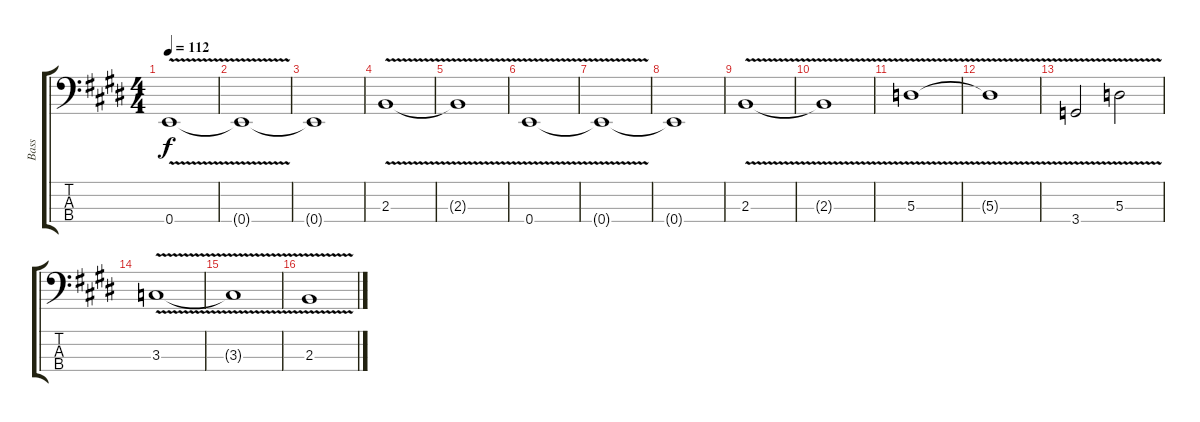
\track ("Bass" "Bass") {instrument fretlessbass}
\staff {score tabs}
\tuning (G2 D2 A1 E1) {hide}
\ts (4 4)
\tempo 112
\clef f4
\ks e
0.4{v}.1{dy f} |
0.4{t}.1 |
0.4{t}.1 |
2.3{v}.1 |
2.3{t}.1 |
0.4{v}.1 |
0.4{t}.1 |
0.4{t}.1 |
2.3{v}.1 |
2.3{t}.1 |
5.3{v}.1 |
5.3{t}.1 |
3.4{v}.2 5.3{v}.2 |
3.3{v}.1 |
3.3{t}.1 |
2.3{v}.1
